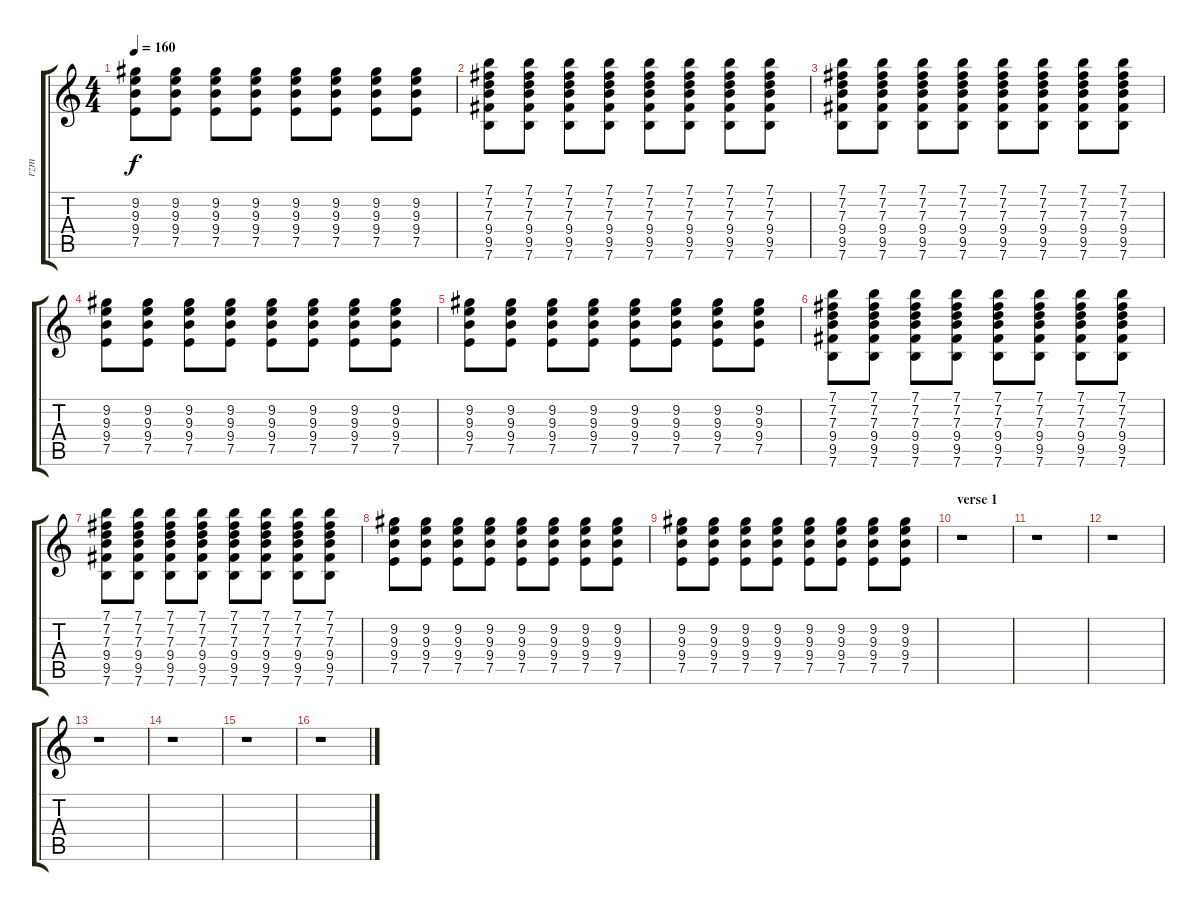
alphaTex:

\track ("rzm" "rzm") {instrument overdrivenguitar}
\staff {score tabs}
\tuning (E4 B3 G3 D3 A2 E2) {hide}
\ts (4 4)
\tempo 160
\clef g2
\ks c
(9.2 9.3 9.4 7.5).8{dy f} (9.2 9.3 9.4 7.5).8 (9.2 9.3 9.4 7.5).8 (9.2 9.3 9.4 7.5).8 (9.2 9.3 9.4 7.5).8 (9.2 9.3 9.4 7.5).8 (9.2 9.3 9.4 7.5).8 (9.2 9.3 9.4 7.5).8 |
(7.1 7.2 7.3 9.4 9.5 7.6).8 (7.1 7.2 7.3 9.4 9.5 7.6).8 (7.1 7.2 7.3 9.4 9.5 7.6).8 (7.1 7.2 7.3 9.4 9.5 7.6).8 (7.1 7.2 7.3 9.4 9.5 7.6).8 (7.1 7.2 7.3 9.4 9.5 7.6).8 (7.1 7.2 7.3 9.4 9.5 7.6).8 (7.1 7.2 7.3 9.4 9.5 7.6).8 |
(7.1 7.2 7.3 9.4 9.5 7.6).8 (7.1 7.2 7.3 9.4 9.5 7.6).8 (7.1 7.2 7.3 9.4 9.5 7.6).8 (7.1 7.2 7.3 9.4 9.5 7.6).8 (7.1 7.2 7.3 9.4 9.5 7.6).8 (7.1 7.2 7.3 9.4 9.5 7.6).8 (7.1 7.2 7.3 9.4 9.5 7.6).8 (7.1 7.2 7.3 9.4 9.5 7.6).8 |
(9.2 9.3 9.4 7.5).8 (9.2 9.3 9.4 7.5).8 (9.2 9.3 9.4 7.5).8 (9.2 9.3 9.4 7.5).8 (9.2 9.3 9.4 7.5).8 (9.2 9.3 9.4 7.5).8 (9.2 9.3 9.4 7.5).8 (9.2 9.3 9.4 7.5).8 |
(9.2 9.3 9.4 7.5).8 (9.2 9.3 9.4 7.5).8 (9.2 9.3 9.4 7.5).8 (9.2 9.3 9.4 7.5).8 (9.2 9.3 9.4 7.5).8 (9.2 9.3 9.4 7.5).8 (9.2 9.3 9.4 7.5).8 (9.2 9.3 9.4 7.5).8 |
(7.1 7.2 7.3 9.4 9.5 7.6).8 (7.1 7.2 7.3 9.4 9.5 7.6).8 (7.1 7.2 7.3 9.4 9.5 7.6).8 (7.1 7.2 7.3 9.4 9.5 7.6).8 (7.1 7.2 7.3 9.4 9.5 7.6).8 (7.1 7.2 7.3 9.4 9.5 7.6).8 (7.1 7.2 7.3 9.4 9.5 7.6).8 (7.1 7.2 7.3 9.4 9.5 7.6).8 |
(7.1 7.2 7.3 9.4 9.5 7.6).8 (7.1 7.2 7.3 9.4 9.5 7.6).8 (7.1 7.2 7.3 9.4 9.5 7.6).8 (7.1 7.2 7.3 9.4 9.5 7.6).8 (7.1 7.2 7.3 9.4 9.5 7.6).8 (7.1 7.2 7.3 9.4 9.5 7.6).8 (7.1 7.2 7.3 9.4 9.5 7.6).8 (7.1 7.2 7.3 9.4 9.5 7.6).8 |
(9.2 9.3 9.4 7.5).8 (9.2 9.3 9.4 7.5).8 (9.2 9.3 9.4 7.5).8 (9.2 9.3 9.4 7.5).8 (9.2 9.3 9.4 7.5).8 (9.2 9.3 9.4 7.5).8 (9.2 9.3 9.4 7.5).8 (9.2 9.3 9.4 7.5).8 |
(9.2 9.3 9.4 7.5).8 (9.2 9.3 9.4 7.5).8 (9.2 9.3 9.4 7.5).8 (9.2 9.3 9.4 7.5).8 (9.2 9.3 9.4 7.5).8 (9.2 9.3 9.4 7.5).8 (9.2 9.3 9.4 7.5).8 (9.2 9.3 9.4 7.5).8 |
\section ("" "verse 1")
r.1 |
r.1 |
r.1 |
r.1 |
r.1 |
r.1 |
r.1
